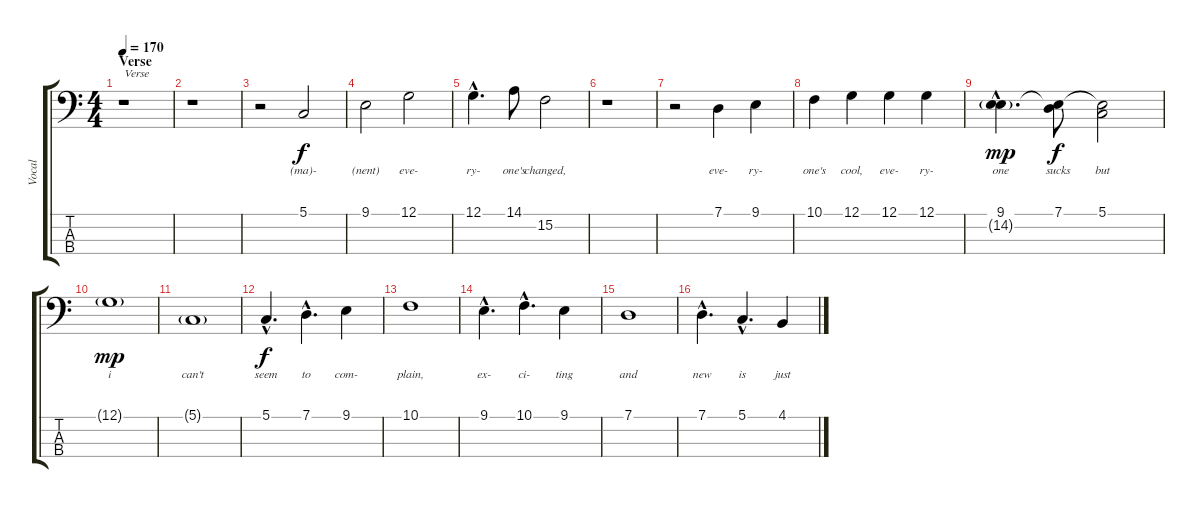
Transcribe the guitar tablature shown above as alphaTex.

\track ("Vocal" "Vocal") {instrument lead1square}
\staff {score tabs}
\tuning (G2 D2 A1 E1) {hide}
\ts (4 4)
\section ("" "Verse")
\tempo 170
\clef f4
\ks c
r.1{txt "Verse" dy f} |
r.1 |
r.2 5.1.2{lyrics (0 "(ma)-") lyrics (1 "") lyrics (2 "") lyrics (3 "") lyrics (4 "")} |
9.1.2{lyrics (0 "(nent)") lyrics (1 "") lyrics (2 "") lyrics (3 "") lyrics (4 "")} 12.1.2{lyrics (0 "eve-") lyrics (1 "") lyrics (2 "") lyrics (3 "") lyrics (4 "")} |
12.1{hac}.4{d lyrics (0 "ry-") lyrics (1 "") lyrics (2 "") lyrics (3 "") lyrics (4 "")} 14.1.8{lyrics (0 "one's") lyrics (1 "") lyrics (2 "") lyrics (3 "") lyrics (4 "")} 15.2.2{lyrics (0 "changed,") lyrics (1 "") lyrics (2 "") lyrics (3 "") lyrics (4 "")} |
r.1 |
r.2 7.1.4{lyrics (0 "eve-") lyrics (1 "") lyrics (2 "") lyrics (3 "") lyrics (4 "")} 9.1.4{lyrics (0 "ry-") lyrics (1 "") lyrics (2 "") lyrics (3 "") lyrics (4 "")} |
10.1.4{lyrics (0 "one's") lyrics (1 "") lyrics (2 "") lyrics (3 "") lyrics (4 "")} 12.1.4{lyrics (0 "cool,") lyrics (1 "") lyrics (2 "") lyrics (3 "") lyrics (4 "")} 12.1.4{lyrics (0 "eve-") lyrics (1 "") lyrics (2 "") lyrics (3 "") lyrics (4 "")} 12.1.4{lyrics (0 "ry-") lyrics (1 "") lyrics (2 "") lyrics (3 "") lyrics (4 "")} |
(9.1{hac} 14.2{g hac}).4{d lyrics (0 "one") lyrics (1 "") lyrics (2 "") lyrics (3 "") lyrics (4 "") dy mp} (7.1 14.2{t}).8{lyrics (0 "sucks") lyrics (1 "") lyrics (2 "") lyrics (3 "") lyrics (4 "") dy f} (5.1 14.2{t}).2{lyrics (0 "but") lyrics (1 "") lyrics (2 "") lyrics (3 "") lyrics (4 "")} |
12.1{g}.1{lyrics (0 "i") lyrics (1 "") lyrics (2 "") lyrics (3 "") lyrics (4 "") dy mp} |
5.1{g}.1{lyrics (0 "can't") lyrics (1 "") lyrics (2 "") lyrics (3 "") lyrics (4 "")} |
5.1{hac}.4{d lyrics (0 "seem") lyrics (1 "") lyrics (2 "") lyrics (3 "") lyrics (4 "") dy f} 7.1{hac}.4{d lyrics (0 "to") lyrics (1 "") lyrics (2 "") lyrics (3 "") lyrics (4 "")} 9.1.4{lyrics (0 "com-") lyrics (1 "") lyrics (2 "") lyrics (3 "") lyrics (4 "")} |
10.1.1{lyrics (0 "plain,") lyrics (1 "") lyrics (2 "") lyrics (3 "") lyrics (4 "")} |
9.1{hac}.4{d lyrics (0 "ex-") lyrics (1 "") lyrics (2 "") lyrics (3 "") lyrics (4 "")} 10.1{hac}.4{d lyrics (0 "ci-") lyrics (1 "") lyrics (2 "") lyrics (3 "") lyrics (4 "")} 9.1.4{lyrics (0 "ting") lyrics (1 "") lyrics (2 "") lyrics (3 "") lyrics (4 "")} |
7.1.1{lyrics (0 "and") lyrics (1 "") lyrics (2 "") lyrics (3 "") lyrics (4 "")} |
7.1{hac}.4{d lyrics (0 "new") lyrics (1 "") lyrics (2 "") lyrics (3 "") lyrics (4 "")} 5.1{hac}.4{d lyrics (0 "is") lyrics (1 "") lyrics (2 "") lyrics (3 "") lyrics (4 "")} 4.1.4{lyrics (0 "just") lyrics (1 "") lyrics (2 "") lyrics (3 "") lyrics (4 "")}
